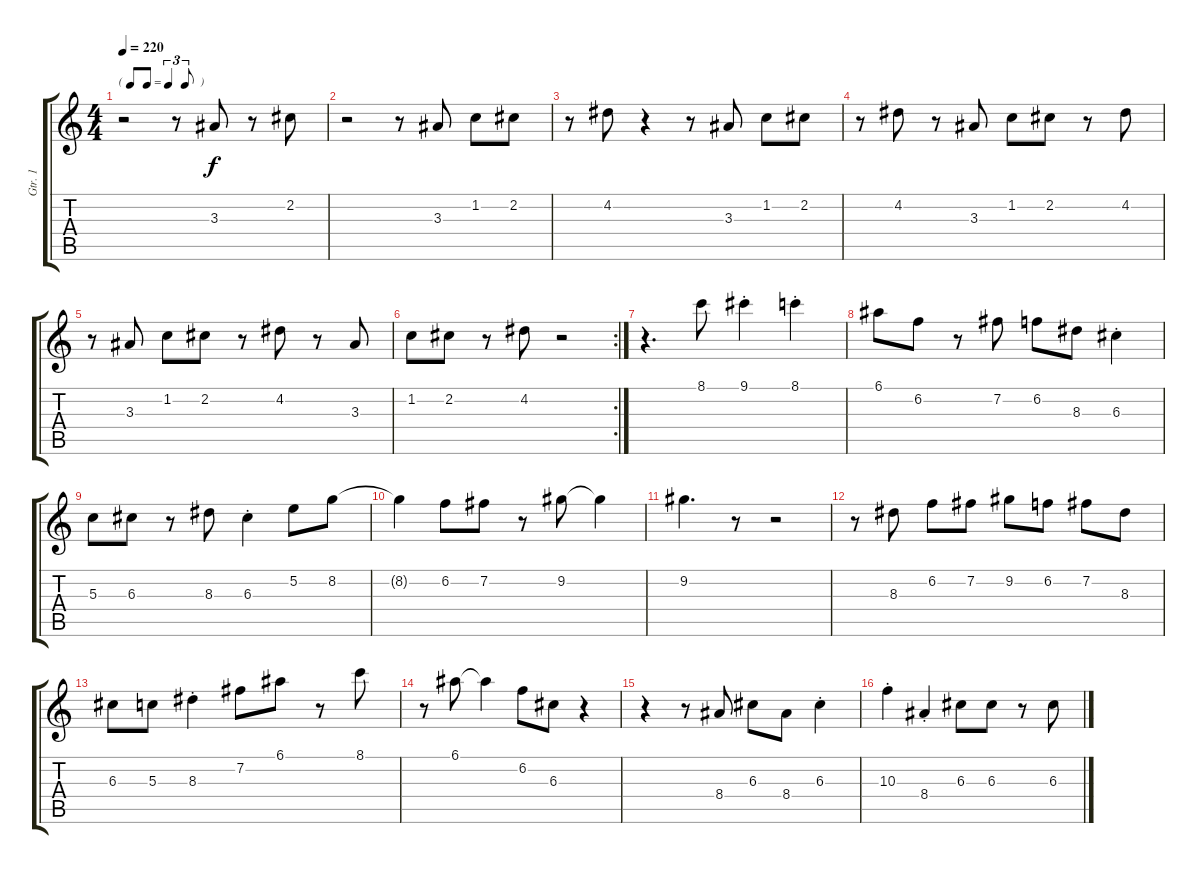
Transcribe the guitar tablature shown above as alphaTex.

\track ("Gtr. 1" "Gtr. 1") {instrument acousticguitarsteel}
\staff {score tabs}
\tuning (E4 B3 G3 D3 A2 E2) {hide}
\ts (4 4)
\tf triplet8th
\tempo 220
\clef g2
\ks c
r.2{dy f} r.8 3.3.8 r.8 2.2.8 |
r.2 r.8 3.3.8 1.2.8 2.2.8 |
r.8 4.2.8 r.4 r.8 3.3.8 1.2.8 2.2.8 |
r.8 4.2.8 r.8 3.3.8 1.2.8 2.2.8 r.8 4.2.8 |
r.8 3.3.8 1.2.8 2.2.8 r.8 4.2.8 r.8 3.3.8 |
\rc 2
1.2.8 2.2.8 r.8 4.2.8 r.2 |
r.4{d} 8.1.8 9.1{st}.4 8.1{st}.4 |
6.1.8 6.2.8 r.8 7.2.8 6.2.8 8.3.8 6.3{st}.4 |
5.3.8 6.3.8 r.8 8.3.8 6.3{st}.4 5.2.8 8.2.8 |
8.2{t}.4 6.2.8 7.2.8 r.8 9.2.8 9.2{t}.4 |
9.2.4{d} r.8 r.2 |
r.8 8.3.8 6.2.8 7.2.8 9.2.8 6.2.8 7.2.8 8.3.8 |
6.3.8 5.3.8 8.3{st}.4 7.2.8 6.1.8 r.8 8.1.8 |
r.8 6.1.8 6.1{t}.4 6.2.8 6.3.8 r.4 |
r.4 r.8 8.4.8 6.3.8 8.4.8 6.3{st}.4 |
10.3{st}.4 8.4{st}.4 6.3.8 6.3.8 r.8 6.3.8
